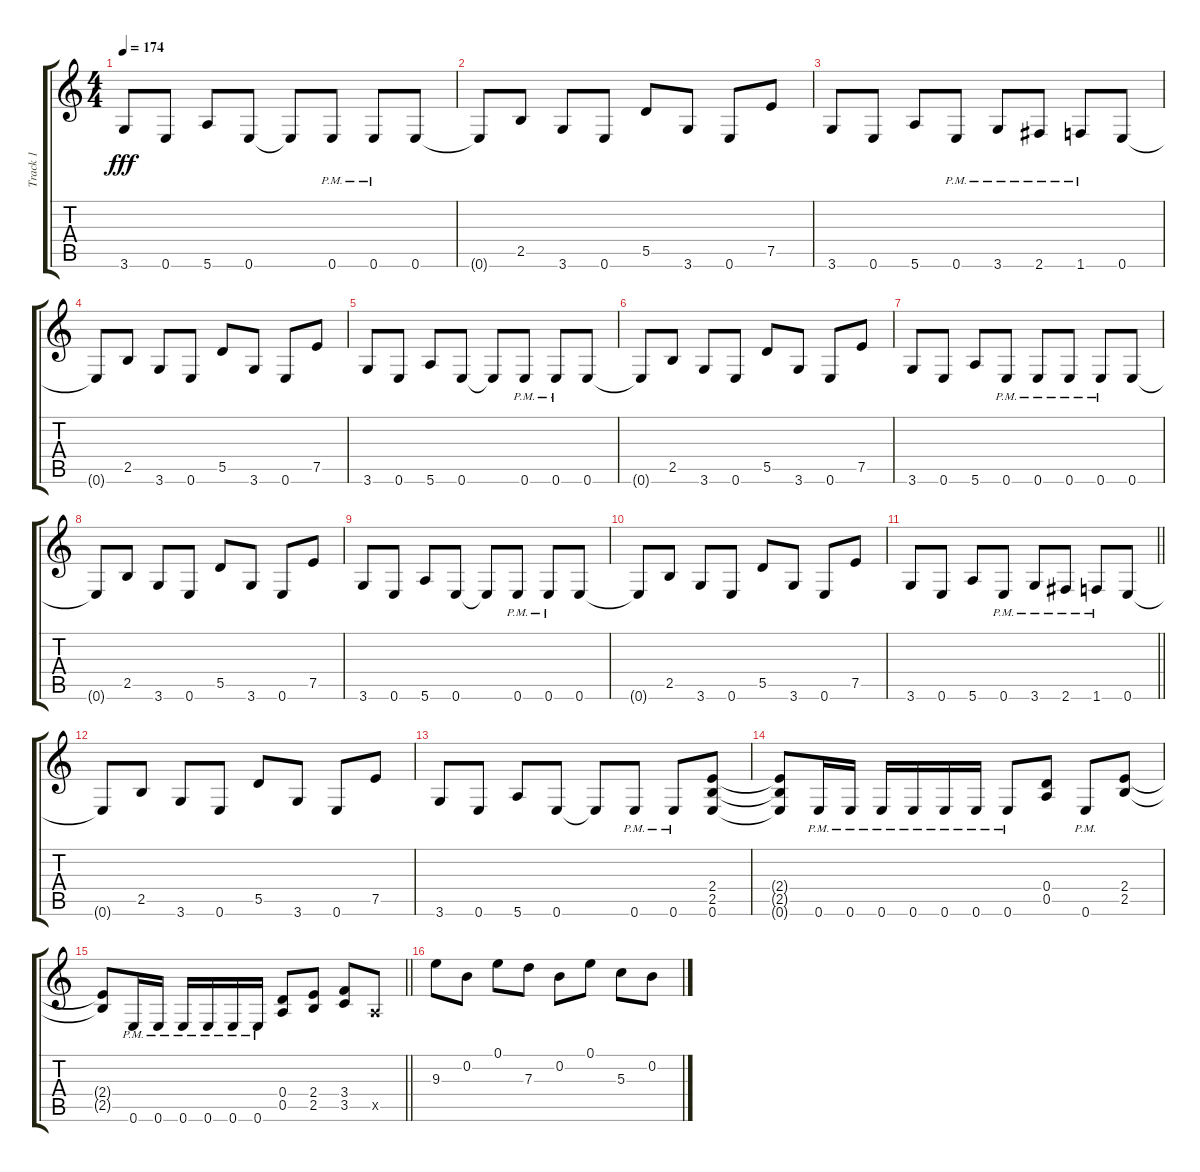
\track ("Track 1" "Track 1") {instrument distortionguitar}
\staff {score tabs}
\tuning (E4 B3 G3 D3 A2 E2) {hide}
\ts (4 4)
\tempo 174
\clef g2
\ks c
3.6.8{dy fff} 0.6.8 5.6.8 0.6.8 0.6{t}.8 0.6{pm}.8 0.6{pm}.8 0.6.8 |
0.6{t}.8 2.5.8 3.6.8 0.6.8 5.5.8 3.6.8 0.6.8 7.5.8 |
3.6.8 0.6.8 5.6.8 0.6{pm}.8 3.6{pm}.8 2.6{pm}.8 1.6{pm}.8 0.6.8 |
0.6{t}.8 2.5.8 3.6.8 0.6.8 5.5.8 3.6.8 0.6.8 7.5.8 |
3.6.8 0.6.8 5.6.8 0.6.8 0.6{t}.8 0.6{pm}.8 0.6{pm}.8 0.6.8 |
0.6{t}.8 2.5.8 3.6.8 0.6.8 5.5.8 3.6.8 0.6.8 7.5.8 |
3.6.8 0.6.8 5.6.8 0.6{pm}.8 0.6{pm}.8 0.6{pm}.8 0.6{pm}.8 0.6.8 |
0.6{t}.8 2.5.8 3.6.8 0.6.8 5.5.8 3.6.8 0.6.8 7.5.8 |
3.6.8 0.6.8 5.6.8 0.6.8 0.6{t}.8 0.6{pm}.8 0.6{pm}.8 0.6.8 |
0.6{t}.8 2.5.8 3.6.8 0.6.8 5.5.8 3.6.8 0.6.8 7.5.8 |
\barLineRight lightlight
3.6.8 0.6.8 5.6.8 0.6{pm}.8 3.6{pm}.8 2.6{pm}.8 1.6{pm}.8 0.6.8 |
0.6{t}.8 2.5.8 3.6.8 0.6.8 5.5.8 3.6.8 0.6.8 7.5.8 |
3.6.8 0.6.8 5.6.8 0.6.8 0.6{t}.8 0.6{pm}.8 0.6{pm}.8 (2.4 2.5 0.6).8 |
(2.4{t} 2.5{t} 0.6{t}).8 0.6{pm}.16 0.6{pm}.16 0.6{pm}.16 0.6{pm}.16 0.6{pm}.16 0.6{pm}.16 0.6{pm}.8 (0.4 0.5).8 0.6{pm}.8 (2.4 2.5).8 |
\barLineRight lightlight
(2.4{t} 2.5{t}).8 0.6{pm}.16 0.6{pm}.16 0.6{pm}.16 0.6{pm}.16 0.6{pm}.16 0.6{pm}.16 (0.4 0.5).8 (2.4 2.5).8 (3.4 3.5).8 0.5{x}.8 |
9.3.8 0.2.8 0.1.8 7.3.8 0.2.8 0.1.8 5.3.8 0.2.8
